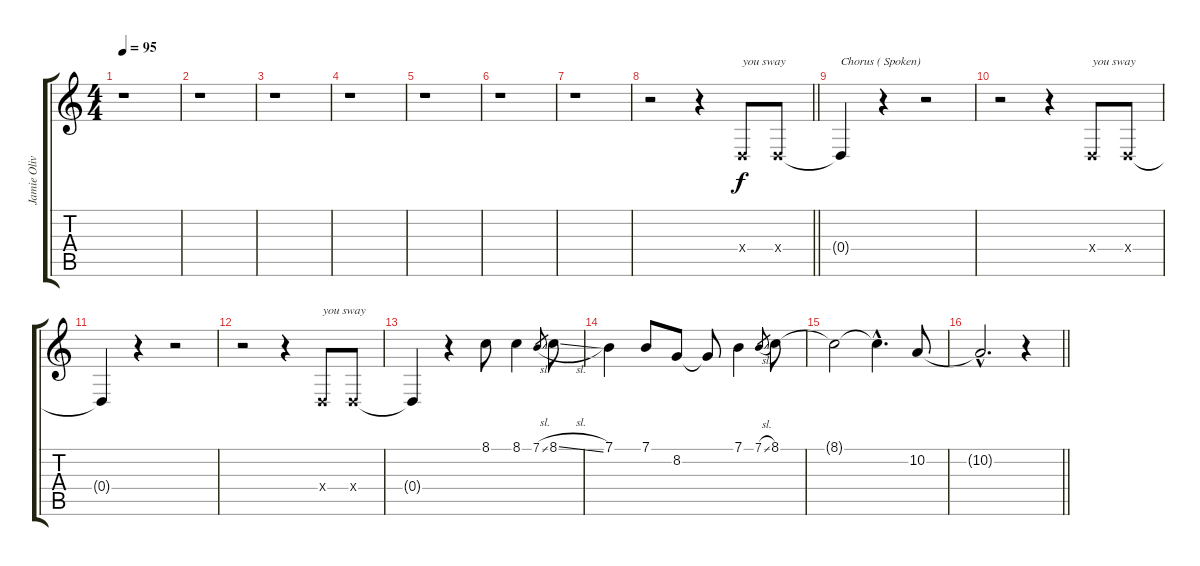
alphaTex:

\track ("Jamie Oliver | Bkgd Vocals" "Jamie Oliv") {instrument viola}
\staff {score tabs}
\tuning (E4 B3 G3 D3 A2 D2) {hide}
\ts (4 4)
\tempo 95
\clef g2
\ks c
r.1{dy f} |
r.1 |
r.1 |
r.1 |
r.1 |
r.1 |
r.1 |
\barLineRight lightlight
r.2 r.4 0.4{x}.8{txt "you sway"} 0.4{x}.8 |
0.4{t}.4{txt "Chorus ( Spoken)"} r.4 r.2 |
r.2 r.4 0.4{x}.8{txt "you sway"} 0.4{x}.8 |
0.4{t}.4 r.4 r.2 |
r.2 r.4 0.4{x}.8{txt "you sway"} 0.4{x}.8 |
0.4{t}.4 r.4 8.1.8 8.1.4 7.1{sl}.8{gr} 8.1{sl}.8 |
7.1.4 7.1.8 8.2.8 8.2{t}.8 7.1.4 7.1{sl}.8{gr} 8.1.8 |
8.1{t}.2 8.1{hac t}.4{d} 10.2.8 |
\barLineRight lightlight
10.2{hac t}.2{d} r.4
